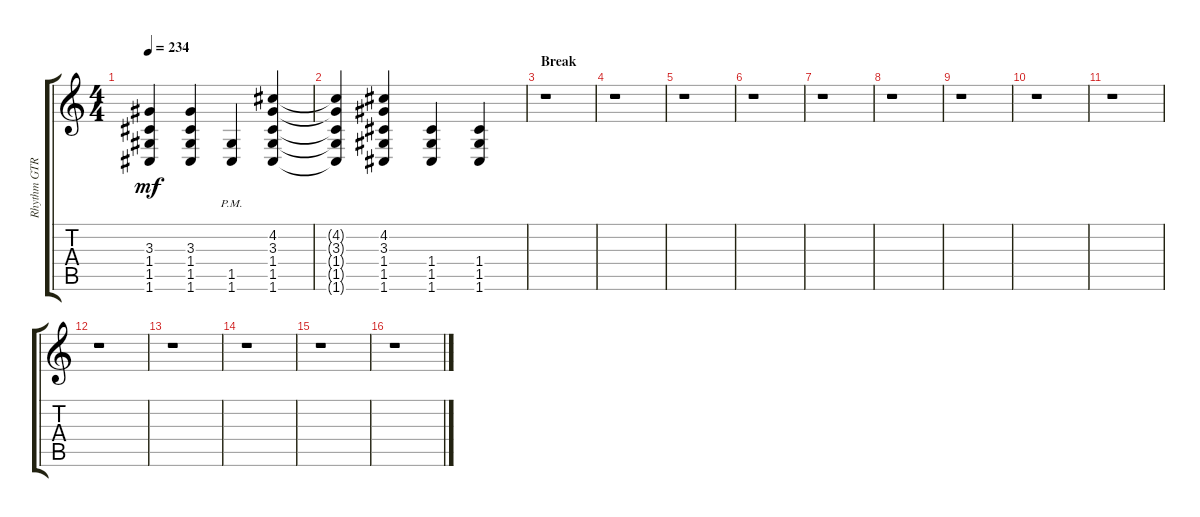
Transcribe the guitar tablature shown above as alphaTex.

\track ("Rhythm GTR 2" "Rhythm GTR") {instrument distortionguitar}
\staff {score tabs}
\tuning (D4 A3 F3 C3 G2 C2) {hide}
\ts (4 4)
\tempo 234
\clef g2
\ks aminor
(3.3{t} 1.4{t} 1.5{t} 1.6{t}).4{dy mf} (3.3 1.4 1.5 1.6).4 (1.5{pm} 1.6{pm}).4 (4.2 3.3 1.4 1.5 1.6).4 |
(4.2{t} 3.3{t} 1.4{t} 1.5{t} 1.6{t}).4 (4.2 3.3 1.4 1.5 1.6).4 (1.4 1.5 1.6).4 (1.4 1.5 1.6).4 |
\section ("" "Break")
r.1 |
r.1 |
r.1 |
r.1 |
r.1 |
r.1 |
r.1 |
r.1 |
r.1 |
r.1 |
r.1 |
r.1 |
r.1 |
r.1
